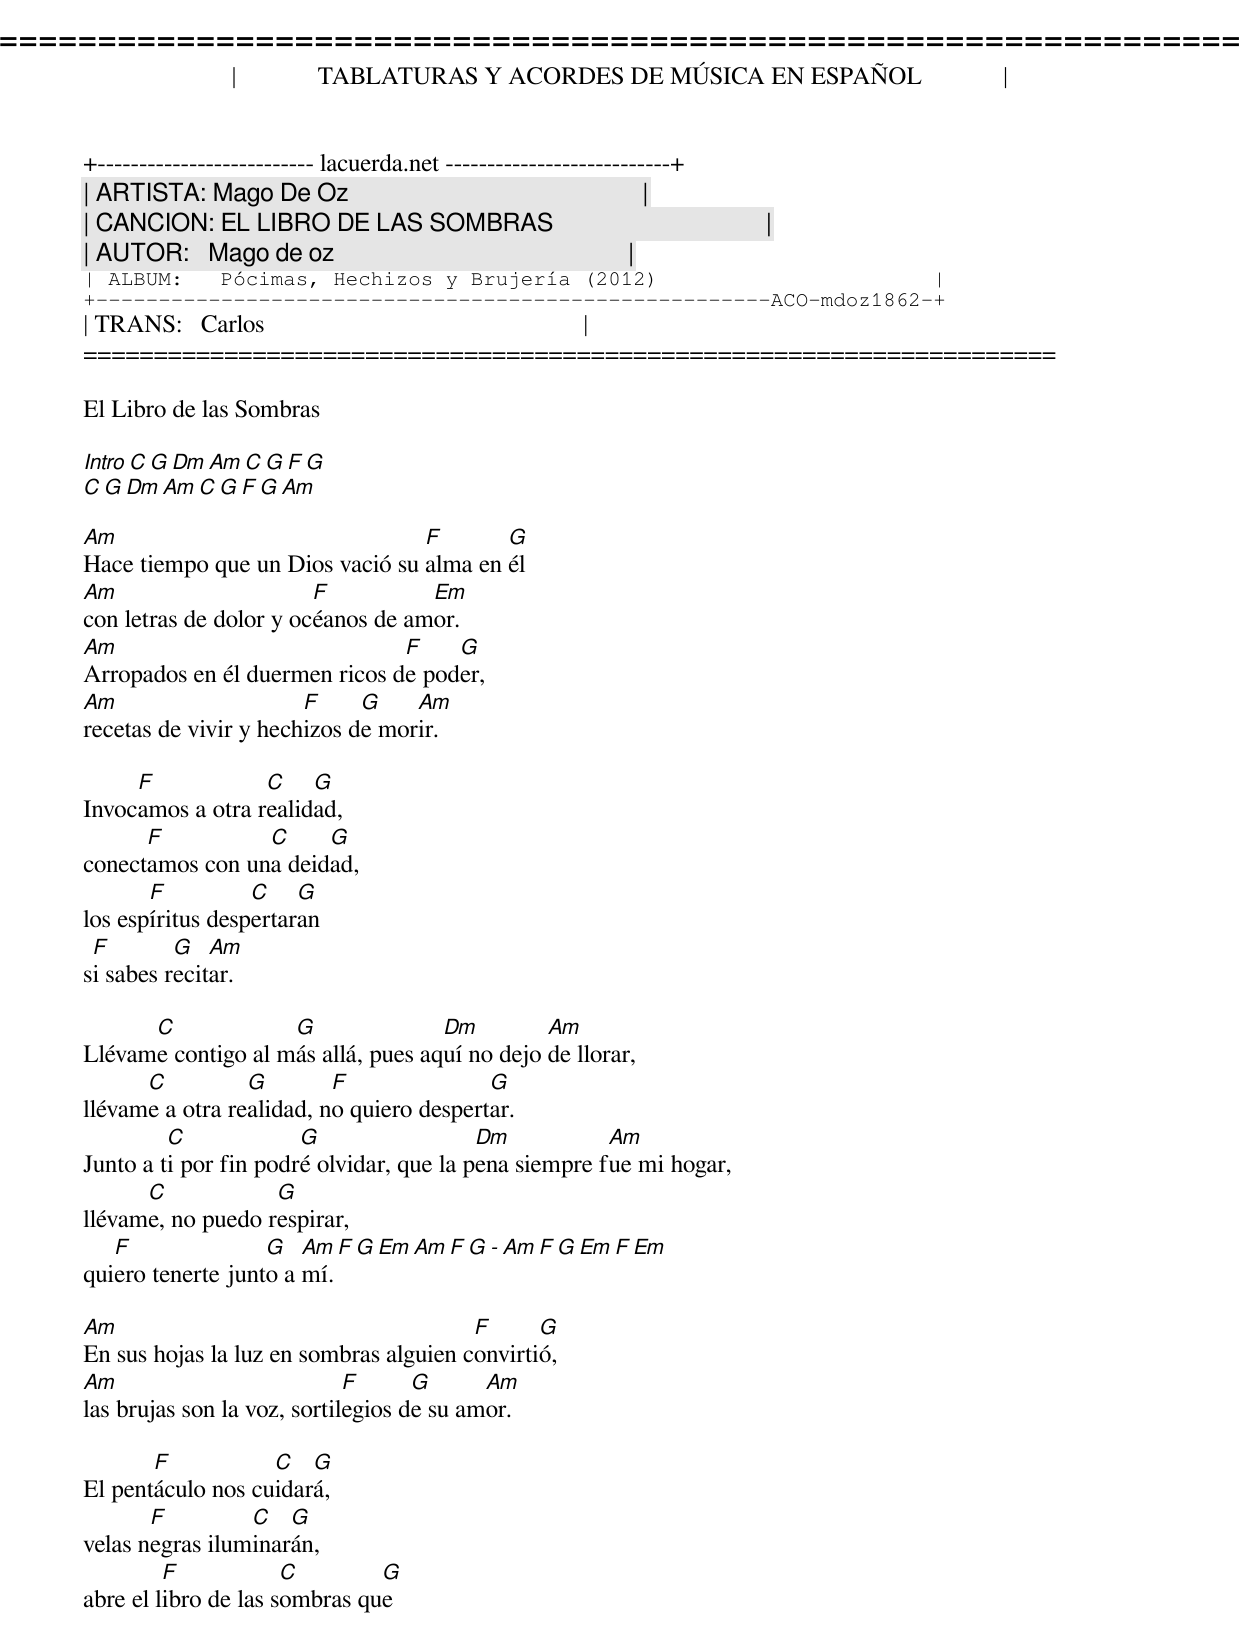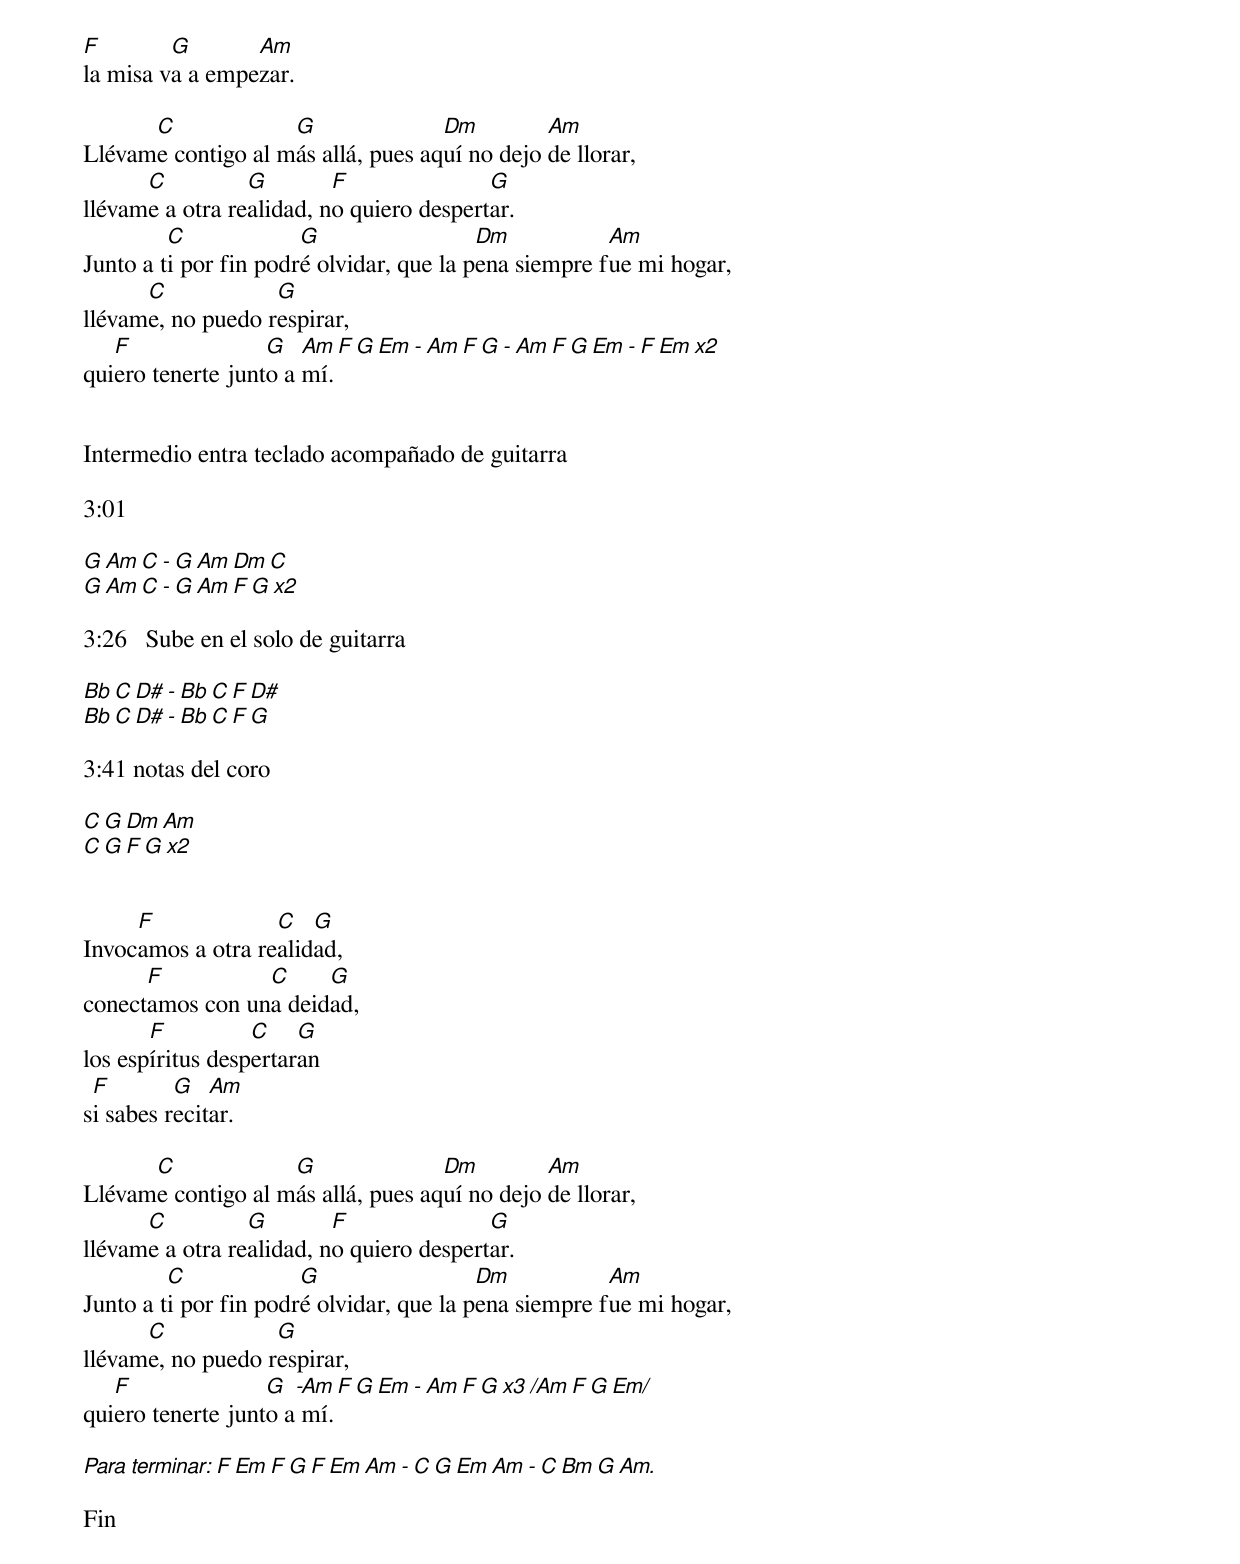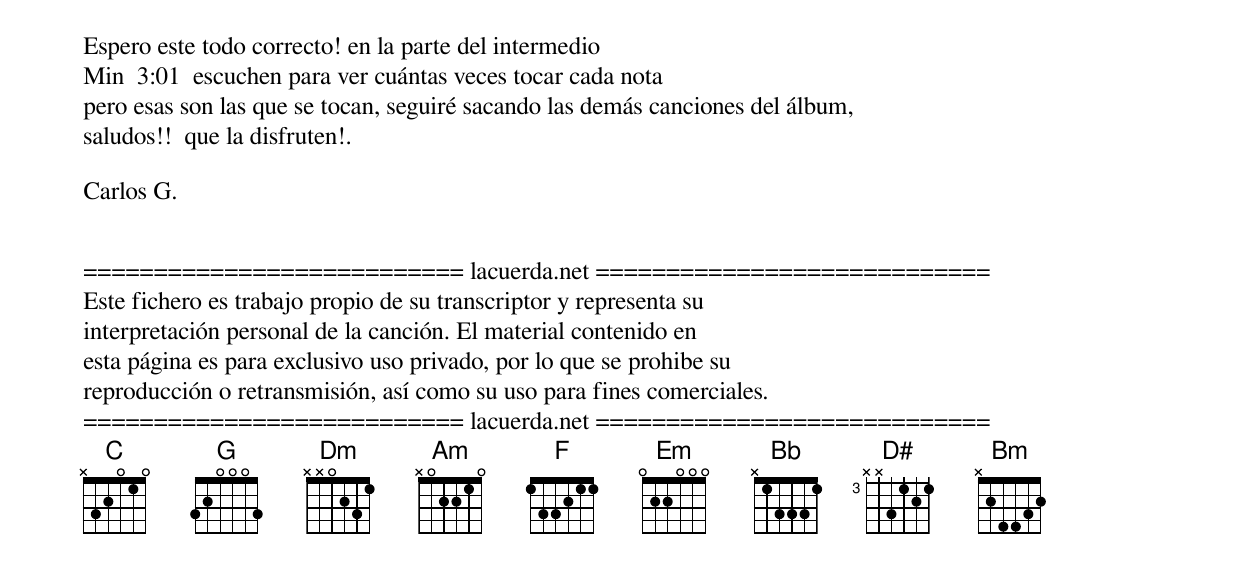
=====================================================================
|             TABLATURAS Y ACORDES DE MÚSICA EN ESPAÑOL             |
+-------------------------- lacuerda.net ---------------------------+
| ARTISTA: Mago De Oz                                               |
| CANCION: EL LIBRO DE LAS SOMBRAS                                  |
| AUTOR:   Mago de oz                                               |
| ALBUM:   Pócimas, Hechizos y Brujería (2012)                      |
+------------------------------------------------------ACO-mdoz1862-+
| TRANS:   Carlos                                                   |
=====================================================================

El Libro de las Sombras

Intro  C G Dm Am  C G F G
       C G Dm Am  C G F G Am

Am                               F       G
Hace tiempo que un Dios vació su alma en él
Am                      F          Em
con letras de dolor y océanos de amor.
Am                             F    G
Arropados en él duermen ricos de poder,
Am                     F     G    Am
recetas de vivir y hechizos de morir.

     F            C    G
Invocamos a otra realidad,
      F          C     G
conectamos con una deidad,
       F          C    G
los espíritus despertaran
 F        G   Am
si sabes recitar.

      C             G               Dm         Am
Llévame contigo al más allá, pues aquí no dejo de llorar,
      C          G        F               G
llévame a otra realidad, no quiero despertar.
         C             G                  Dm           Am
Junto a ti por fin podré olvidar, que la pena siempre fue mi hogar,
      C            G
llévame, no puedo respirar,
   F               G   Am F G Em Am F G  - Am F G Em F Em
quiero tenerte junto a mí.

Am                                      F      G
En sus hojas la luz en sombras alguien convirtió,
Am                           F      G      Am
las brujas son la voz, sortilegios de su amor.

       F           C   G
El pentáculo nos cuidará,
       F         C   G
velas negras iluminarán,
         F            C        G
abre el libro de las sombras que
F        G       Am
la misa va a empezar.

      C             G               Dm         Am
Llévame contigo al más allá, pues aquí no dejo de llorar,
      C          G        F               G
llévame a otra realidad, no quiero despertar.
         C             G                  Dm           Am
Junto a ti por fin podré olvidar, que la pena siempre fue mi hogar,
      C            G
llévame, no puedo respirar,
   F               G   Am F G Em - Am F G  - Am F G Em - F Em x2
quiero tenerte junto a mí.


Intermedio entra teclado acompañado de guitarra

3:01

G Am C - G Am Dm C
G Am C - G Am F G    x2

3:26   Sube en el solo de guitarra

Bb C D# - Bb C F D#
Bb C D# - Bb C F G

3:41 notas del coro

 C  G  Dm Am
 C  G  F  G    x2


     F             C   G
Invocamos a otra realidad,
      F          C     G
conectamos con una deidad,
       F          C    G
los espíritus despertaran
 F        G   Am
si sabes recitar.

      C             G               Dm         Am
Llévame contigo al más allá, pues aquí no dejo de llorar,
      C          G        F               G
llévame a otra realidad, no quiero despertar.
         C             G                  Dm           Am
Junto a ti por fin podré olvidar, que la pena siempre fue mi hogar,
      C            G
llévame, no puedo respirar,
   F               G  -Am  F G Em - Am F G x3 /Am F G Em/
quiero tenerte junto a mí.

Para terminar: F Em F G F Em Am - C G Em Am - C Bm G Am.

Fin

Espero este todo correcto! en la parte del intermedio
Min  3:01  escuchen para ver cuántas veces tocar cada nota
pero esas son las que se tocan, seguiré sacando las demás canciones del álbum,
saludos!!  que la disfruten!.

Carlos G.


=========================== lacuerda.net ============================
Este fichero es trabajo propio de su transcriptor y representa su
interpretación personal de la canción. El material contenido en
esta página es para exclusivo uso privado, por lo que se prohibe su
reproducción o retransmisión, así como su uso para fines comerciales.
=========================== lacuerda.net ============================
